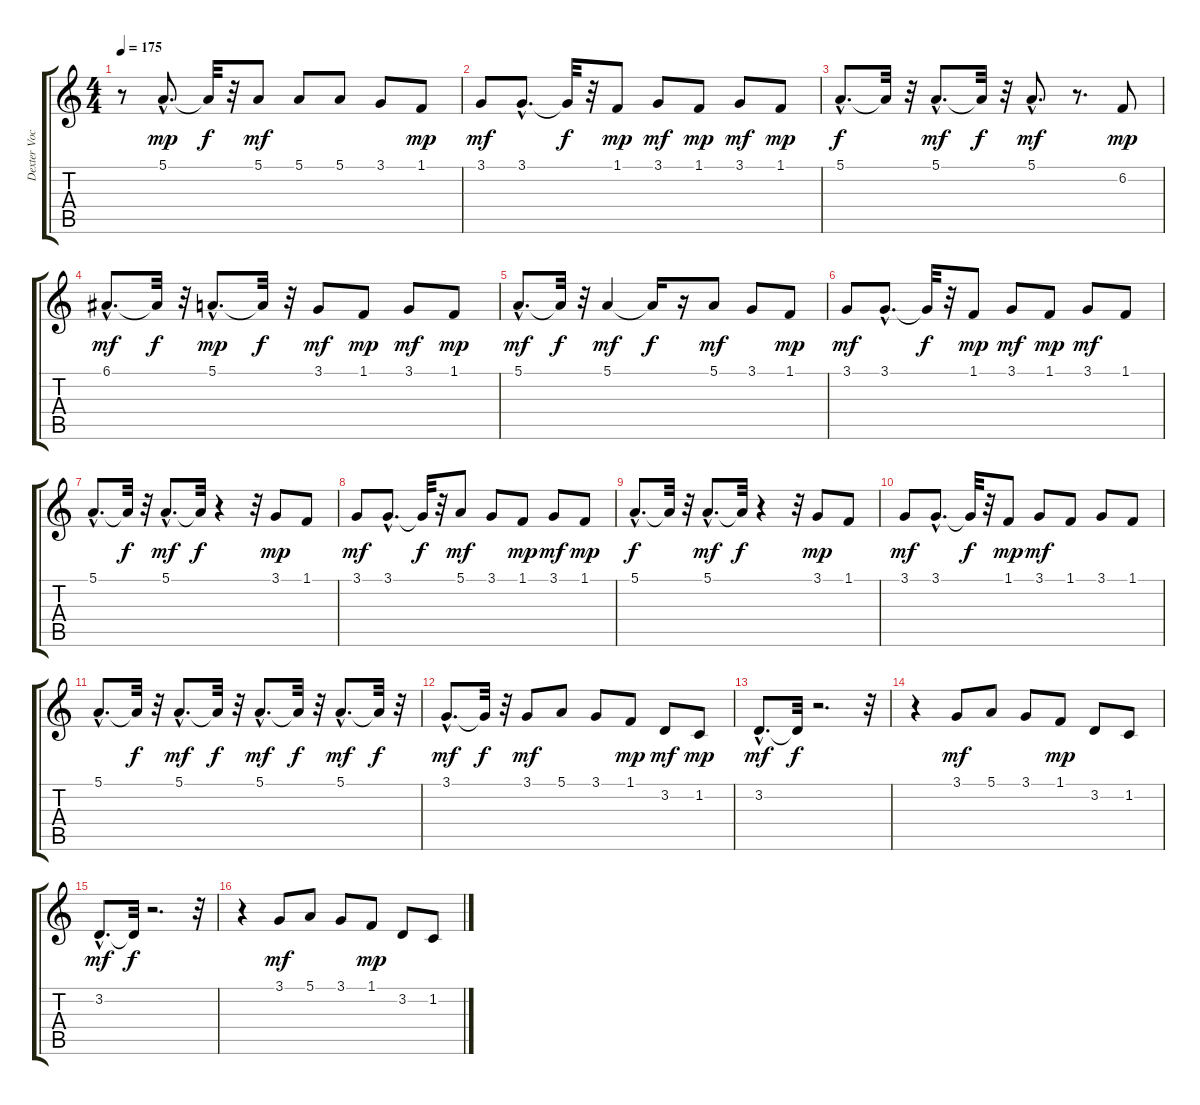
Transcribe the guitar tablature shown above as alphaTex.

\track ("Dexter Vocals" "Dexter Voc") {instrument tenorsax}
\staff {score tabs}
\tuning (E4 B3 G3 D3 A2 E2) {hide}
\ts (4 4)
\tempo 175
\clef g2
\ks c
r.8{dy mp} 5.1{hac}.8{d} 5.1{t}.32{dy f} r.32 5.1.8{dy mf} 5.1.8 5.1.8 3.1.8 1.1.8{dy mp} |
3.1.8{dy mf} 3.1{hac}.8{d} 3.1{t}.32{dy f} r.32 1.1.8{dy mp} 3.1.8{dy mf} 1.1.8{dy mp} 3.1.8{dy mf} 1.1.8{dy mp} |
5.1{hac}.8{d dy f} 5.1{t}.32 r.32 5.1{hac}.8{d dy mf} 5.1{t}.32{dy f} r.32 5.1{hac}.8{d dy mf} r.8{d} 6.2.8{dy mp} |
6.1{hac}.8{d dy mf} 6.1{t}.32{dy f} r.32 5.1{hac}.8{d dy mp} 5.1{t}.32{dy f} r.32 3.1.8{dy mf} 1.1.8{dy mp} 3.1.8{dy mf} 1.1.8{dy mp} |
5.1{hac}.8{d dy mf} 5.1{t}.32{dy f} r.32 5.1.4{dy mf} 5.1{t}.16{dy f} r.16 5.1.8{dy mf} 3.1.8 1.1.8{dy mp} |
3.1.8{dy mf} 3.1{hac}.8{d} 3.1{t}.32{dy f} r.32 1.1.8{dy mp} 3.1.8{dy mf} 1.1.8{dy mp} 3.1.8{dy mf} 1.1.8 |
5.1{hac}.8{d} 5.1{t}.32{dy f} r.32 5.1{hac}.8{d dy mf} 5.1{t}.32{dy f} r.4 r.32 3.1.8{dy mp} 1.1.8 |
3.1.8{dy mf} 3.1{hac}.8{d} 3.1{t}.32{dy f} r.32 5.1.8{dy mf} 3.1.8 1.1.8{dy mp} 3.1.8{dy mf} 1.1.8{dy mp} |
5.1{hac}.8{d dy f} 5.1{t}.32 r.32 5.1{hac}.8{d dy mf} 5.1{t}.32{dy f} r.4 r.32 3.1.8{dy mp} 1.1.8 |
3.1.8{dy mf} 3.1{hac}.8{d} 3.1{t}.32{dy f} r.32 1.1.8{dy mp} 3.1.8{dy mf} 1.1.8 3.1.8 1.1.8 |
5.1{hac}.8{d} 5.1{t}.32{dy f} r.32 5.1{hac}.8{d dy mf} 5.1{t}.32{dy f} r.32 5.1{hac}.8{d dy mf} 5.1{t}.32{dy f} r.32 5.1{hac}.8{d dy mf} 5.1{t}.32{dy f} r.32 |
3.1{hac}.8{d dy mf} 3.1{t}.32{dy f} r.32 3.1.8{dy mf} 5.1.8 3.1.8 1.1.8{dy mp} 3.2.8{dy mf} 1.2.8{dy mp} |
3.2{hac}.8{d dy mf} 3.2{t}.32{dy f} r.2{d} r.32 |
r.4 3.1.8{dy mf} 5.1.8 3.1.8 1.1.8{dy mp} 3.2.8 1.2.8 |
3.2{hac}.8{d dy mf} 3.2{t}.32{dy f} r.2{d} r.32 |
r.4 3.1.8{dy mf} 5.1.8 3.1.8 1.1.8{dy mp} 3.2.8 1.2.8
